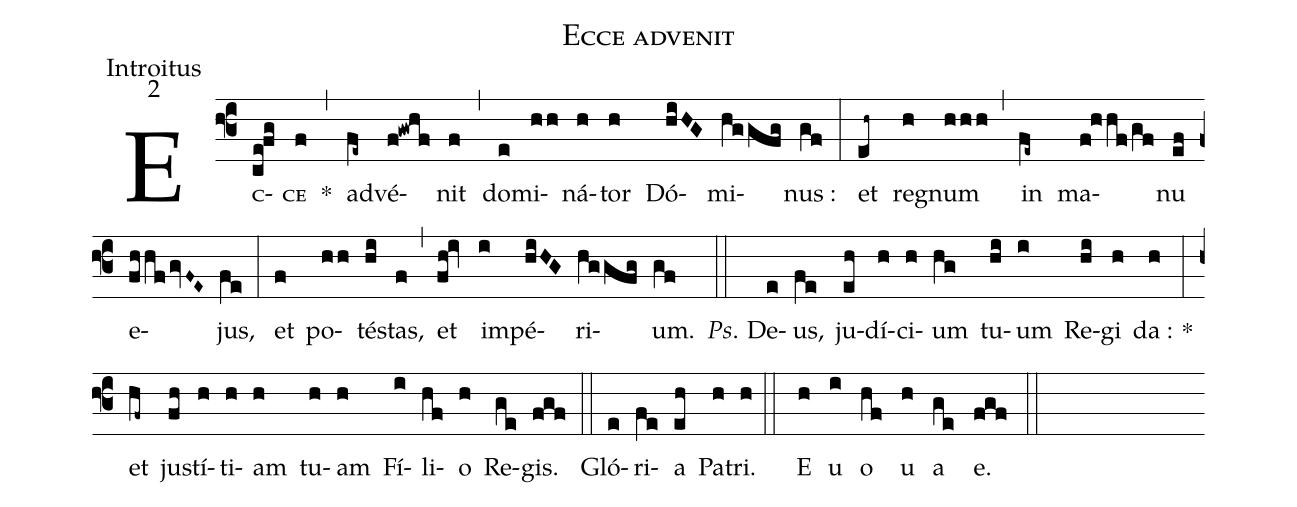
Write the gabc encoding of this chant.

name:Ecce advenit;
office-part:Introitus;
mode:2;
%%
(f3) E<sc>c</sc>(ce!fg)<sc>ce</sc>(f) *(,) ad(fe~)vé(f!gwhf)nit(f) (,) do(e)mi(hh)ná(h)tor(h) Dó(hiHG)mi(hggfg)nus :(gf) (:) et(eh~) re(h)gnum(hhh) (,) in(fe~) ma(f!hhf/gf)nu(ef) e(fhhfgvF~E~)jus,(fe) (:) et(f) po(hh)té(hi)stas,(f) (,) et(fh!iv) im(i)pé(hiHG)ri(hggfg)um.(gf) (::) <i>Ps</i>. De(e)us,(fe) ju(eh)dí(h)ci(h)um(hg) tu(hi)um(i) Re(hi)gi(h) da : *(h) (:) et(hf~) ju(fh)stí(h)ti(h)am(h) tu(h)am(h) Fí(i)li(hf)o(h) Re(ge)gis.(fgf) (::) Gló(e)ri(fe)a(eh) Pa(h)tri.(h) (::/[2.25][nocustos]) E(h) u(i) o(hf) u(h) a(ge) e.(fgf) (::)
